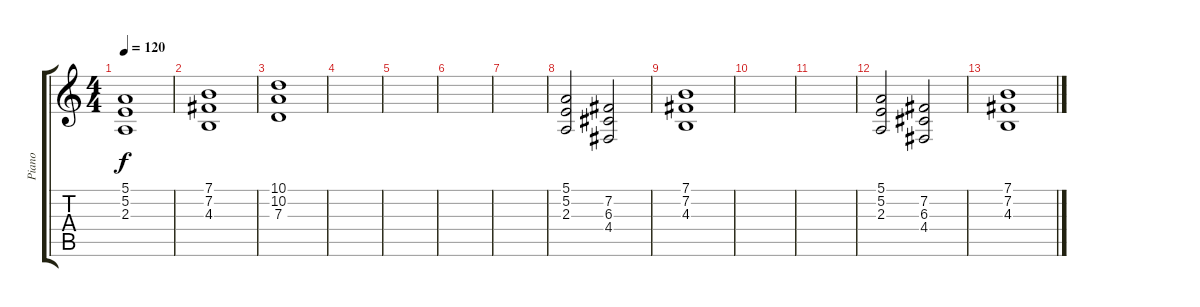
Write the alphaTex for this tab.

\track ("Piano" "Piano") {instrument acousticgrandpiano}
\staff {score tabs}
\tuning (E4 B3 G3 D3 A2 E2) {hide}
\ts (4 4)
\tempo 120
\clef g2
\ks c
(5.1 5.2 2.3).1{dy f} |
(7.1 7.2 4.3).1 |
(10.1 10.2 7.3).1 |
|
|
|
|
(5.1 5.2 2.3).2 (7.2 6.3 4.4).2 |
(7.1 7.2 4.3).1 |
|
|
(5.1 5.2 2.3).2 (7.2 6.3 4.4).2 |
(7.1 7.2 4.3).1
